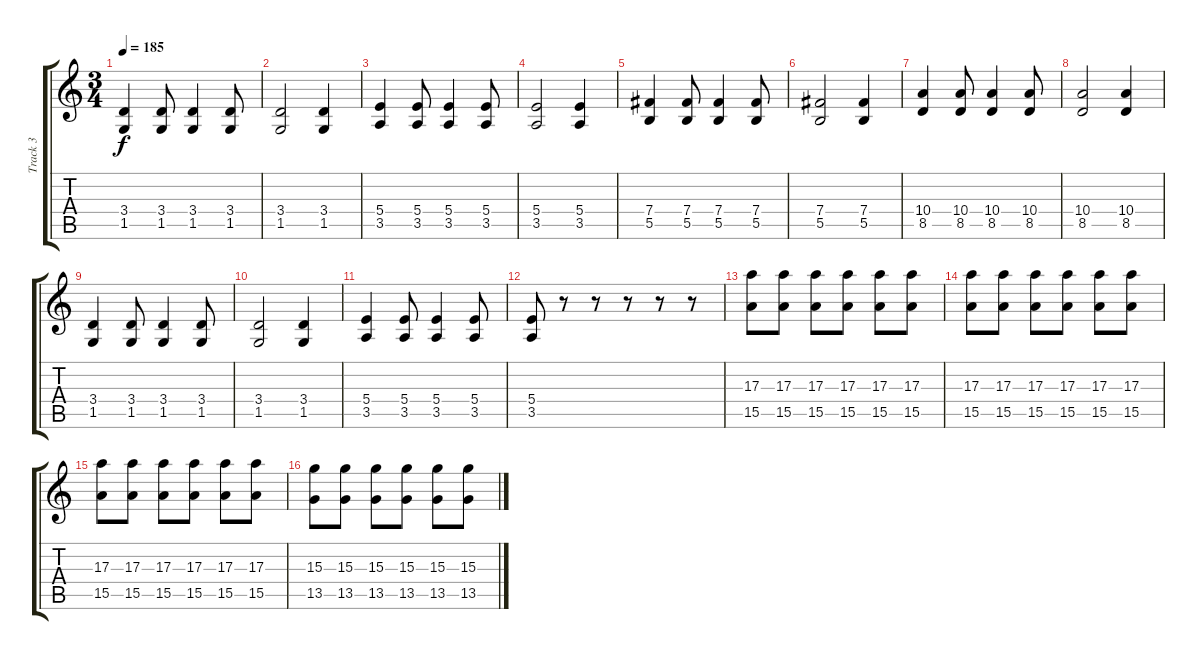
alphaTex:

\track ("Track 3" "Track 3") {instrument distortionguitar}
\staff {score tabs}
\tuning (Db4 Ab3 E3 B2 Gb2 B1) {hide}
\ts (3 4)
\tempo 185
\clef g2
\ks c
(3.4 1.5).4{dy f} (3.4 1.5).8 (3.4 1.5).4 (3.4 1.5).8 |
(3.4 1.5).2 (3.4 1.5).4 |
(5.4 3.5).4 (5.4 3.5).8 (5.4 3.5).4 (5.4 3.5).8 |
(5.4 3.5).2 (5.4 3.5).4 |
(7.4 5.5).4 (7.4 5.5).8 (7.4 5.5).4 (7.4 5.5).8 |
(7.4 5.5).2 (7.4 5.5).4 |
(10.4 8.5).4 (10.4 8.5).8 (10.4 8.5).4 (10.4 8.5).8 |
(10.4 8.5).2 (10.4 8.5).4 |
(3.4 1.5).4 (3.4 1.5).8 (3.4 1.5).4 (3.4 1.5).8 |
(3.4 1.5).2 (3.4 1.5).4 |
(5.4 3.5).4 (5.4 3.5).8 (5.4 3.5).4 (5.4 3.5).8 |
(5.4 3.5).8 r.8 r.8 r.8 r.8 r.8 |
(17.3 15.5).8 (17.3 15.5).8 (17.3 15.5).8 (17.3 15.5).8 (17.3 15.5).8 (17.3 15.5).8 |
(17.3 15.5).8 (17.3 15.5).8 (17.3 15.5).8 (17.3 15.5).8 (17.3 15.5).8 (17.3 15.5).8 |
(17.3 15.5).8 (17.3 15.5).8 (17.3 15.5).8 (17.3 15.5).8 (17.3 15.5).8 (17.3 15.5).8 |
(15.3 13.5).8 (15.3 13.5).8 (15.3 13.5).8 (15.3 13.5).8 (15.3 13.5).8 (15.3 13.5).8
